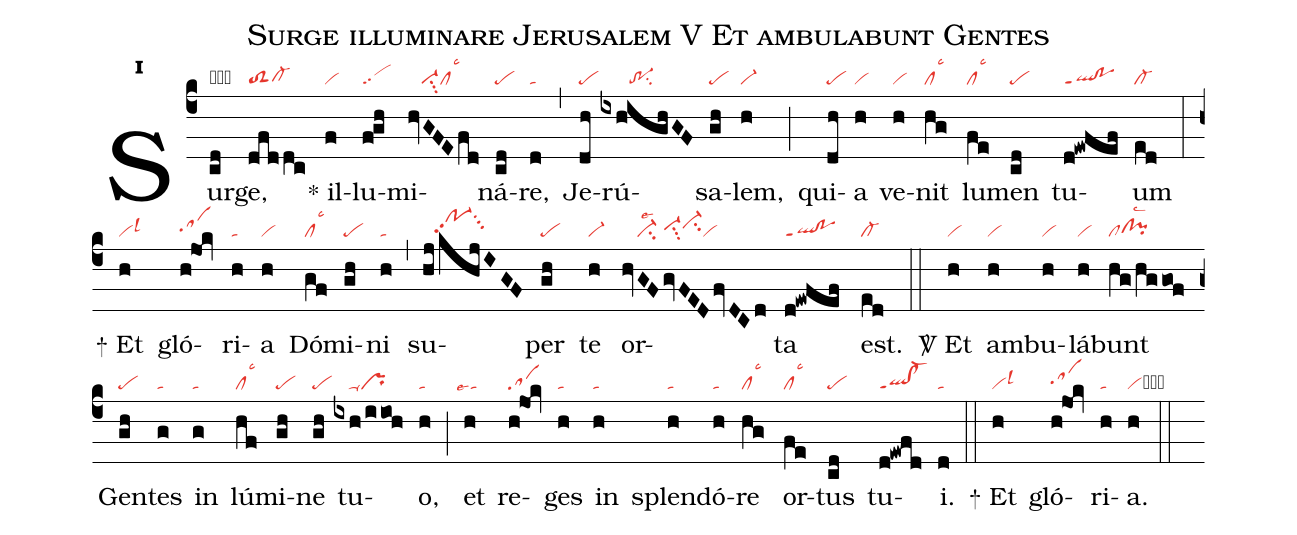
name:Surge illuminare Jerusalem V Et ambulabunt Gentes;
office-part:re;
mode:1;
nabc-lines:1;
%%
initial-style: 1;
name: Surge illuminare Jerusalem;
mode: 1;
office-part: Responsorium;
annotation: Resp.;
annotation: i;
nabc-lines: 1;
%%
(c4) Sur(cd|obpe)ge,(dfddc|toS2cl-hg) <sp>*</sp> il(f|vi)lu(fgh|sc)mi(hvGFEfd|///vi-su3cllsc3)ná(cd|pe)re,(d|ta) (,) Je(dh|pe)rú(ixhighGF|///////tr-1su2)sa(gh|pe)lem,(h|vi-) (;) qui(dh|pe)a(h|vi) ve(h|vi)nit(hg|cllsc3) lu(fe|cllsc3)men(cd|pe) tu(d!ewfef|ql!poppt1)um(ed|cl-) (:)

<sp>+</sp> Et(h|vilsl3) gló(h!jok|sahh)ri(h|ta)a(h|vi) Dó(gf|cllsc3)mi(gh|pe)ni(h|ta) (,) su(hj/khjIGF|///po-1hksu3pp2)per(gh|pe) te(h|vi-) or(hvGFgvFEDfvDCd|////ci-lse2/vi-hhsu3vi-hisu2vi)ta(d!ewfef|ql!poppt1) est.(ed|cl-) (::)

<sp>V/</sp> Et(h|vi) am(h|vi)bu(h|vi)lá(h|vi)bunt(hg/hggof|clclhg!pihglsc2) Gen(gh|pe)tes(g|ta) in(g|ta) lú(hf|cllsc3)mi(gh|pe)ne(gh|pe) tu(ixh/iioh|////prppu1)o,(h|ta) (;) et(h|``talse4) re(h!jok|sa)ges(h|ta) in(h|ta) splen(h|ta)dó(h|ta)re(hg|cllsc3) or(fe|cllsc3)tus(cd|pe) tu(d!ewfd|ql!cl-ppt1)i.(d|ta) (::)

<sp>+</sp> Et(h|vilsl3) gló(h!jok|sahh)ri(h|ta)a.(h|vicb) (::)
